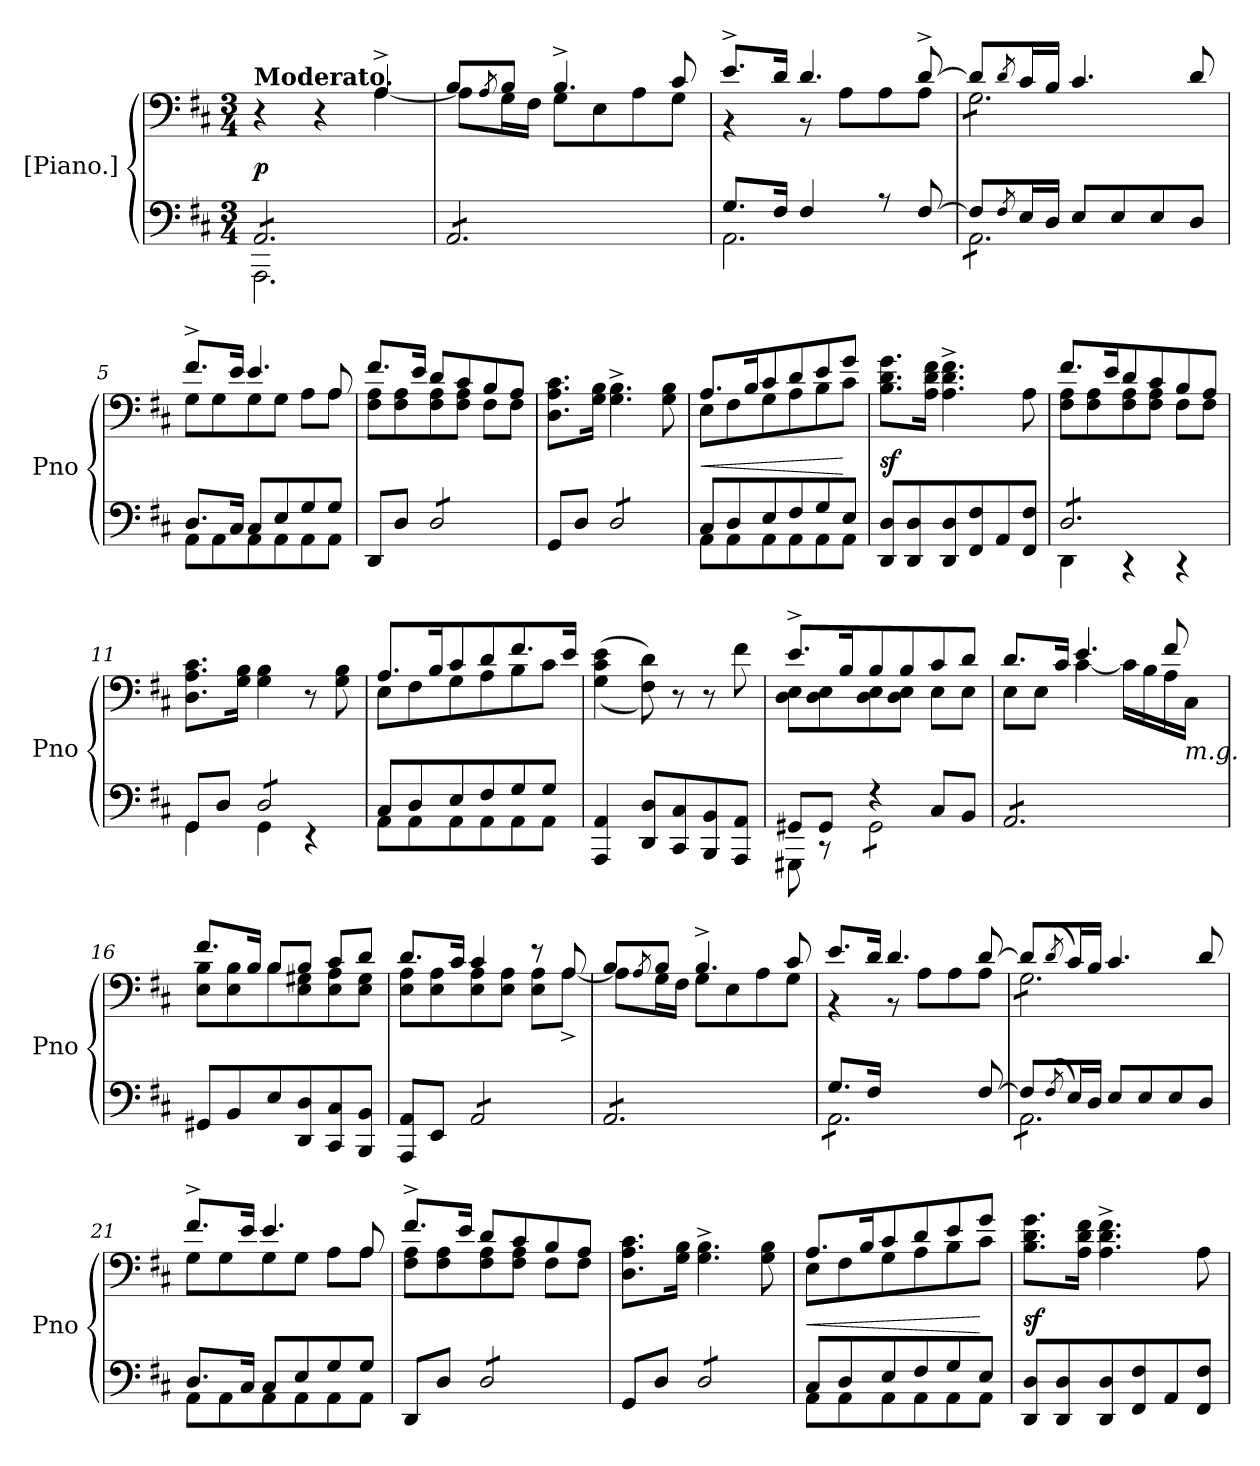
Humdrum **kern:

**kern	**kern	**dynam
*part1	*part1	*part1
*staff2	*staff1	*staff1/2
*I"[Piano.]	*	*
*I'Pno	*	*
*clefF4	*clefF4	*
*k[f#c#]	*k[f#c#]	*
*D:	*D:	*
*M3/4	*M3/4	*
=1	=1	=1
*^	*^	*
!	!	!LO:TX:a:B:t=Moderato.	!	!
*tremolo	*	*	*	*
8AA/L	2.AAA\	4r	2ryy	p
8AA/	.	.	.	.
8AA/	.	4r	.	.
8AA/	.	.	.	.
8AA/	.	4A^/	[4A\	.
8AA/J	.	.	.	.
*v	*v	*	*	*
=2	=2	=2	=2
8AA/L	8B/L	8A\L]	.
.	8qA/	.	.
8AA/	8B/J	16G\L	.
.	.	16F#\JJ	.
8AA/	4.B^/	8G\L	.
8AA/	.	8E\	.
8AA/	.	8A\	.
8AA/J	8c#/	8G\J	.
*Xtremolo	*	*	*
=3	=3	=3	=3
*^	*	*	*
8.G/L	2.AA\	8.e^/L	4r	.
16F#/Jk	.	16d/Jk	.	.
4F#/	.	4.d/	8r	.
.	.	.	8A\L	.
8r	.	.	8A\	.
[8F#/	.	[8d^/	8A\J	.
=4	=4	=4	=4	=4
*tremolo	*	*	*	*
*	*	*tremolo	*	*
8F#/L]	8AA\L	8d/L]	8G\L	.
8qF#/	.	8qd/	.	.
16E/L	8AA\	16c#/L	8G\	.
16D/JJ	.	16B/JJ	.	.
8E/L	8AA\	4.c#/	8G\	.
8E/	8AA\	.	8G\	.
8E/	8AA\	.	8G\	.
8D/J	8AA\J	8d/	8G\J	.
=5	=5	=5	=5	=5
8.D/L	8AA\L	8.f#^/L	8G\L	.
.	8AA\	.	8G\	.
16C#/Jk	.	16e/Jk	.	.
8C#/L	8AA\	4.e/	8G\	.
8E/	8AA\	.	8G\J	.
*	*	*Xtremolo	*	*
8G/	8AA\	.	8A\L	.
8G/J	8AA\J	8A/	8A\J	.
*Xtremolo	*	*	*	*
*v	*v	*	*	*
=6	=6	=6	=6
*	*tremolo	*	*
8DD/L	8.f#/L	8F#\ 8A\L	.
8D/J	.	8F#\ 8A\	.
.	16e/Jk	.	.
*tremolo	*	*	*
8D/L	8d/L	8F#\ 8A\	.
8D/	8c#/	8F#\ 8A\J	.
*	*Xtremolo	*	*
8D/	8B/	8F#\L	.
8D/J	8A/J	8F#\J	.
*Xtremolo	*	*	*
*	*v	*v	*
=7	=7	=7
8GG/L	8.D\ 8.A\ 8.c#\L	.
8D/J	.	.
.	16G\ 16B\Jk	.
*tremolo	*	*
8D/L	4.G^\ 4.B^\	.
8D/	.	.
8D/	.	.
8D/J	8G\ 8B\	.
=8	=8	=8
*^	*^	*
8C#/L	8AA\L	8.A/L	8E\L	<
8D/	8AA\	.	8F#\	.
.	.	16B/K	.	.
8E/	8AA\	8c#/	8G\	.
8F#/	8AA\	8d/	8A\	.
8G/	8AA\	8e/	8B\	.
8E/J	8AA\J	8g/J	8c#\J	[
*Xtremolo	*	*	*	*
*v	*v	*	*	*
*	*v	*v	*
=9	=9	=9
8DD/ 8D/L	8.B\ 8.d\ 8.g\L	sf
8DD/ 8D/	.	.
.	16A\ 16d\ 16f#\Jk	.
8DD/ 8D/	4.A^\ 4.d^\ 4.f#^\	.
8FF#/ 8F#/	.	.
8AA/	.	.
8FF#/ 8F#/J	8A\	.
=10	=10	=10
*^	*^	*
*tremolo	*	*	*	*
*	*	*tremolo	*	*
8D/L	4DD\	8.f#/L	8F#\ 8A\L	.
8D/	.	.	8F#\ 8A\	.
.	.	16e/K	.	.
8D/	4r	8d/	8F#\ 8A\	.
8D/	.	8c#/	8F#\ 8A\J	.
*	*	*Xtremolo	*	*
8D/	4r	8B/	8F#\L	.
8D/J	.	8A/J	8F#\J	.
*Xtremolo	*	*	*	*
*	*	*v	*v	*
=11	=11	=11	=11
8GG/L	4GG\	8.D\ 8.A\ 8.c#\L	.
8D/J	.	.	.
.	.	16G\ 16B\Jk	.
*tremolo	*	*	*
8D/L	4GG\	4G\ 4B\	.
8D/	.	.	.
8D/	4r	8r	.
8D/J	.	8G\ 8B\	.
=12	=12	=12	=12
*	*	*^	*
8C#/L	8AA\L	8.A/L	8E\L	.
8D/	8AA\	.	8F#\	.
.	.	16B/K	.	.
8E/	8AA\	8c#/	8G\	.
8F#/	8AA\	8d/	8A\	.
8G/	8AA\	8.f#/	8B\	.
8G/J	8AA\J	.	8c#\J	.
*Xtremolo	*	*	*	*
.	.	16e/Jk	.	.
*v	*v	*	*	*
*	*v	*v	*
=13	=13	=13
4AAA/ 4AA/	(<(>4G\ 4c#\ 4e\	.
8DD/ 8D/L	8F#\ 8d\))	.
8CC#/ 8C#/	8r	.
8BBB/ 8BB/	8r	.
8AAA/ 8AA/J	8f#\	.
=14	=14	=14
*^	*^	*
*	*	*tremolo	*	*
8GG#X/L	8GGG#X\	8.e^>/L	8D\ 8E\L	.
8GG#/J	8r	.	8D\ 8E\	.
.	.	16B/K	.	.
*tremolo	*	*	*	*
4r	8GG#\L	8B/	8D\ 8E\	.
.	8GG#\	8B/	8D\ 8E\J	.
*	*	*Xtremolo	*	*
8C#/L	8GG#\	8c#/	8E\L	.
8BB/J	8GG#\J	8d/J	8E\J	.
*v	*v	*	*	*
=15	=15	=15	=15
8AA/L	8.d/L	8E\L	.
8AA/	.	8E\J	.
.	16c#/Jk	.	.
8AA/	4.e/	[4c#\	.
8AA/	.	.	.
8AA/	.	16c#\LL]	.
.	.	16B\	.
8AA/J	8f#/	16A\	.
*Xtremolo	*	*	*
!	!	!LO:TX:b:i:t=m.g.	!
.	.	16C#\JJ	.
=16	=16	=16	=16
8GG#X/L	8.f#/L	8E\ 8B\L	.
8BB/	.	8E\ 8B\	.
.	16B/Jk	.	.
8E/	8B/L	8B\	.
8DD/ 8D/	8B/J	8E\ 8G#X\	.
8CC#/ 8C#/	8c#/L	8E\ 8A\	.
8BBB/ 8BB/J	8d/J	8E\ 8G#\J	.
=17	=17	=17	=17
*	*tremolo	*	*
8AAA/ 8AA/L	8.d/L	8E\ 8A\L	.
8EE/J	.	8E\ 8A\	.
.	16c#/Jk	.	.
*tremolo	*	*	*
8AA/L	4c#/	8E\ 8A\	.
8AA/	.	8E\ 8A\J	.
*	*Xtremolo	*	*
8AA/	8r	8E\ 8A\L	.
8AA/J	8A/	[8A^>\J	.
=18	=18	=18	=18
8AA/L	8B/L	8A\L]	.
.	8qA/	.	.
8AA/	8B/J	16G\L	.
.	.	16F#\JJ	.
8AA/	4.B^>/	8G\L	.
8AA/	.	8E\	.
8AA/	.	8A\	.
8AA/J	8c#/	8G\J	.
=19	=19	=19	=19
*^	*	*	*
8.G/L	8AA\L	8.e/L	4r	.
.	8AA\	.	.	.
16F#/Jk	.	16d/Jk	.	.
4ryy	8AA\	4.d/	8r	.
.	8AA\	.	8A\L	.
8ryy	8AA\	.	8A\	.
[8F#/	8AA\J	[8d/	8A\J	.
=20	=20	=20	=20	=20
*	*	*tremolo	*	*
8F#/L]	8AA\L	8d/L]	8G\L	.
(<8qF#/	.	(<8qd/	.	.
16E/L)	8AA\	16c#/L)	8G\	.
16D/JJ	.	16B/JJ	.	.
8E/L	8AA\	4.c#/	8G\	.
8E/	8AA\	.	8G\	.
8E/	8AA\	.	8G\	.
8D/J	8AA\J	8d/	8G\J	.
=21	=21	=21	=21	=21
8.D/L	8AA\L	8.f#^/L	8G\L	.
.	8AA\	.	8G\	.
16C#/Jk	.	16e/Jk	.	.
8C#/L	8AA\	4.e/	8G\	.
8E/	8AA\	.	8G\J	.
*	*	*Xtremolo	*	*
8G/	8AA\	.	8A\L	.
8G/J	8AA\J	8A/	8A\J	.
*Xtremolo	*	*	*	*
*v	*v	*	*	*
=22	=22	=22	=22
*	*tremolo	*	*
8DD/L	8.f#^/L	8F#\ 8A\L	.
8D/J	.	8F#\ 8A\	.
.	16e/Jk	.	.
*tremolo	*	*	*
8D/L	8d/L	8F#\ 8A\	.
8D/	8c#/	8F#\ 8A\J	.
*	*Xtremolo	*	*
8D/	8B/	8F#\L	.
8D/J	8A/J	8F#\J	.
*Xtremolo	*	*	*
*	*v	*v	*
=23	=23	=23
8GG/L	8.D\ 8.A\ 8.c#\L	.
8D/J	.	.
.	16G\ 16B\Jk	.
*tremolo	*	*
8D/L	4.G^\ 4.B^\	.
8D/	.	.
8D/	.	.
8D/J	8G\ 8B\	.
=24	=24	=24
*^	*^	*
8C#/L	8AA\L	8.A/L	8E\L	<
8D/	8AA\	.	8F#\	.
.	.	16B/K	.	.
8E/	8AA\	8c#/	8G\	.
8F#/	8AA\	8d/	8A\	.
8G/	8AA\	8e/	8B\	.
8E/J	8AA\J	8g/J	8c#\J	[
*Xtremolo	*	*	*	*
*v	*v	*	*	*
*	*v	*v	*
=25	=25	=25
8DD/ 8D/L	8.B\ 8.d\ 8.g\L	sf
8DD/ 8D/	.	.
.	16A\ 16d\ 16f#\Jk	.
8DD/ 8D/	4.A^\ 4.d^\ 4.f#^\	.
8FF#/ 8F#/	.	.
8AA/	.	.
8FF#/ 8F#/J	8A\	.
=	=	=
*-	*-	*-
